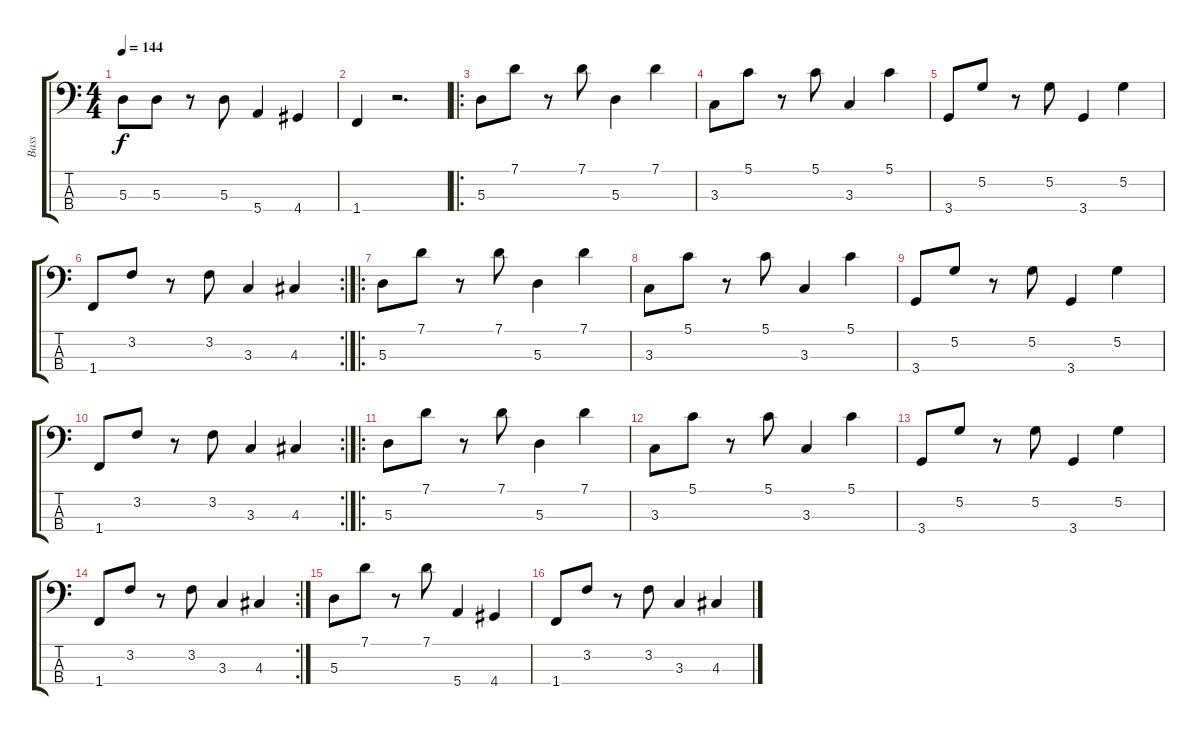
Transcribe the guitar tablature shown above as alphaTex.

\track ("Bass" "Bass") {instrument electricbassfinger}
\staff {score tabs}
\tuning (G2 D2 A1 E1) {hide}
\ts (4 4)
\tempo 144
\clef f4
\ks c
5.3.8{dy f} 5.3.8 r.8 5.3.8 5.4.4 4.4.4 |
1.4.4 r.2{d} |
\ro
5.3.8 7.1.8 r.8 7.1.8 5.3.4 7.1.4 |
3.3.8 5.1.8 r.8 5.1.8 3.3.4 5.1.4 |
3.4.8 5.2.8 r.8 5.2.8 3.4.4 5.2.4 |
\rc 2
1.4.8 3.2.8 r.8 3.2.8 3.3.4 4.3.4 |
\ro
5.3.8 7.1.8 r.8 7.1.8 5.3.4 7.1.4 |
3.3.8 5.1.8 r.8 5.1.8 3.3.4 5.1.4 |
3.4.8 5.2.8 r.8 5.2.8 3.4.4 5.2.4 |
\rc 2
1.4.8 3.2.8 r.8 3.2.8 3.3.4 4.3.4 |
\ro
5.3.8 7.1.8 r.8 7.1.8 5.3.4 7.1.4 |
3.3.8 5.1.8 r.8 5.1.8 3.3.4 5.1.4 |
3.4.8 5.2.8 r.8 5.2.8 3.4.4 5.2.4 |
\rc 2
1.4.8 3.2.8 r.8 3.2.8 3.3.4 4.3.4 |
5.3.8 7.1.8 r.8 7.1.8 5.4.4 4.4.4 |
1.4.8 3.2.8 r.8 3.2.8 3.3.4 4.3.4
